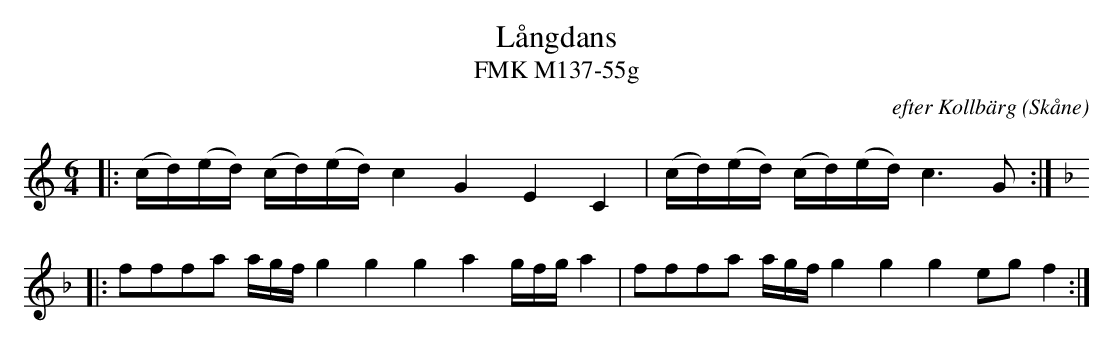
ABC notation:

X:1
T:Långdans
T:FMK M137-55g
C:efter Kollbärg
O:Skåne
M:6/4
L:1/16
K:C
|: (cd)(ed) (cd)(ed) c4 G4 E4 C4 |(cd)(ed) (cd)(ed) c4>G4 :|
|:[K:F] f2f2f2a2 agf g4 g4 g4 a4 gfg a4 | f2f2f2a2 agf g4 g4 g4 e2g2 f4  :|
